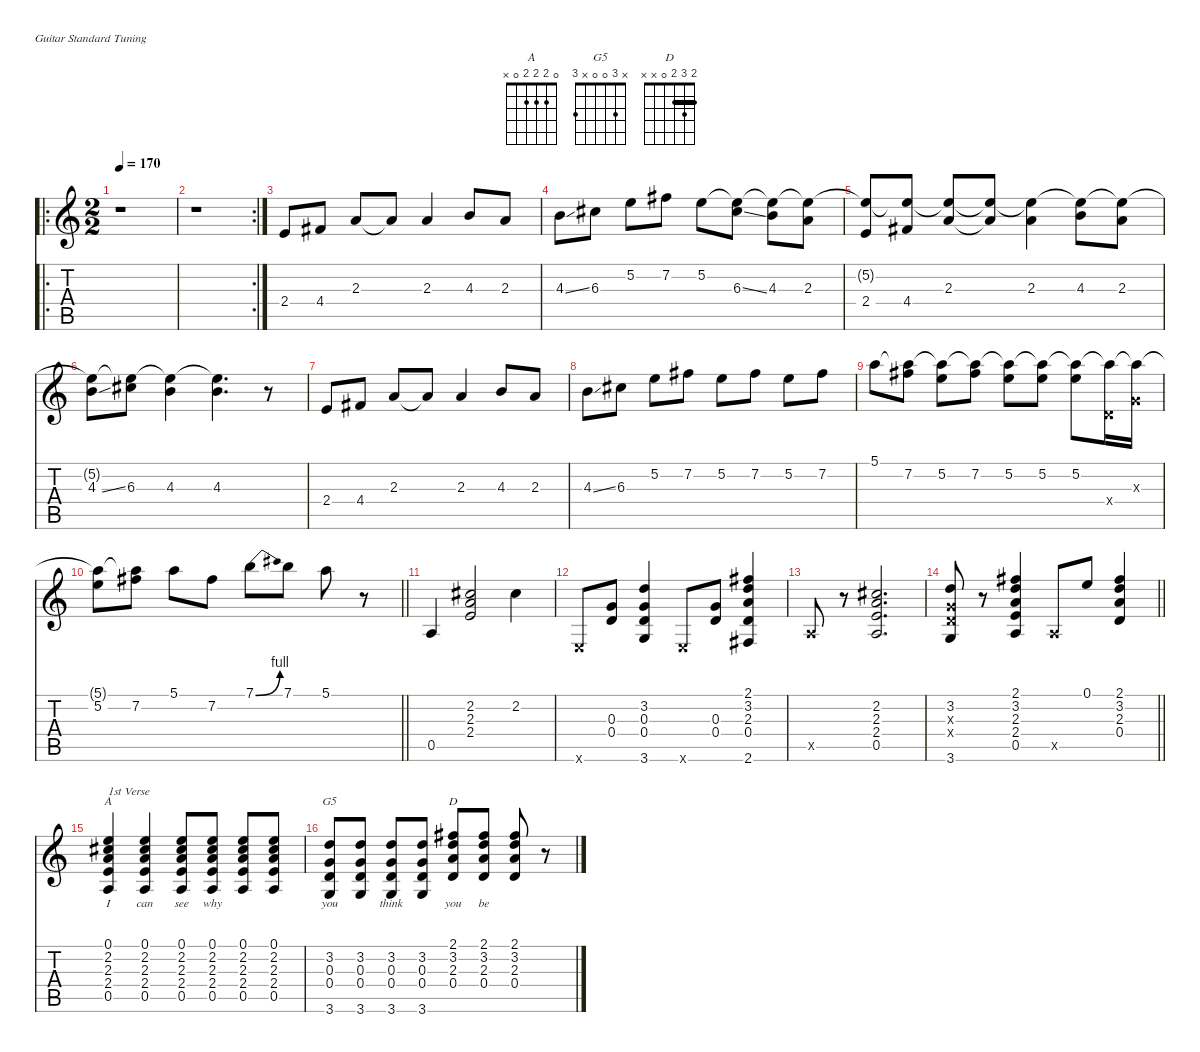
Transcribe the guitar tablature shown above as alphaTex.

\defaultSystemsLayout 4
\hideDynamics
\bracketExtendMode nobrackets
\singleTrackTrackNamePolicy hidden
\multiTrackTrackNamePolicy hidden
\firstSystemTrackNameMode fullname
\firstSystemTrackNameOrientation horizontal
\otherSystemsTrackNameOrientation horizontal
\track ("Acoustic II" "s.guit.") {defaultSystemsLayout 6 instrument acousticguitarsteel}
\staff {score tabs}
\tuning (E4 B3 G3 D3 A2 E2)
\chord ("A" 0 2 2 2 0 x)
\chord ("G5" x 3 0 0 x 3)
\chord ("D" 2 3 2 0 x x) {barre 2}
\ro
\ts (2 2)
\tempo 170
\clef g2
\ks c
r.1{dy f instrument acousticguitarsteel beam Down} |
\rc 2
r.1{beam Down} |
2.4.8{beam Up} 4.4{acc #}.8{beam Up} 2.3.8{beam Up} 2.3{t}.8{beam Up} 2.3.4{beam Up} 4.3.8{beam Up} 2.3.8{beam Up} |
4.3{ss}.8{beam Down} 6.3{acc #}.8{beam Down} 5.2.8{beam Down} 7.2{acc #}.8{beam Down} 5.2.8{beam Down} (6.3{ss acc #} 5.2{t}).8{beam Down} (4.3 5.2{t}).8{beam Down} (2.3 5.2{t}).8{beam Down} |
(2.4 5.2{t}).8{beam Up} (4.4{acc #} 5.2{t}).8{beam Up} (2.3 5.2{t}).8{beam Up} (2.3{t} 5.2{t}).8{beam Up} (2.3 5.2{t}).4{beam Down} (4.3 5.2{t}).8{beam Down} (2.3 5.2{t}).8{beam Down} |
(4.3{ss} 5.2{t}).8{beam Down} (6.3{acc #} 5.2{t}).8{beam Down} (4.3 5.2{t}).4{beam Down} (5.2{t} 4.3).4{d beam Down} r.8{beam Down} |
2.4.8{beam Up} 4.4{acc #}.8{beam Up} 2.3.8{beam Up} 2.3{t}.8{beam Up} 2.3.4{beam Up} 4.3.8{beam Up} 2.3.8{beam Up} |
4.3{ss}.8{beam Down} 6.3{acc #}.8{beam Down} 5.2.8{beam Down} 7.2{acc #}.8{beam Down} 5.2.8{beam Down} 7.2{acc #}.8{beam Down} 5.2.8{beam Down} 7.2{acc #}.8{beam Down} |
5.1.8{beam Down} (7.2{acc #} 5.1{t}).8{beam Down} (5.2 5.1{t}).8{beam Down} (7.2{acc #} 5.1{t}).8{beam Down} (5.2 5.1{t}).8{beam Down} (5.2 5.1{t}).8{beam Down} (5.2 5.1{t}).8{beam Down} (0.4{x} 5.1{t}).16{beam Down} (0.3{x} 5.1{t}).16{beam Down} |
\barLineRight lightlight
(5.2 5.1{t}).8{beam Down} (5.1{t} 7.2{acc #}).8{beam Down} 5.1.8{beam Down} 7.2{acc #}.8{beam Down} 7.1{be (bend 0 0 30 4)}.8{beam Down} 7.1.8{beam Down} 5.1.8{beam Down} r.8{beam Down} |
0.5.4{beam Up} (2.2{acc #} 2.3 2.4).2{beam Up} 2.2{acc #}.4{beam Down} |
0.6{x}.8{beam Up} (0.3 0.4).8{beam Up} (3.2 0.3 0.4 3.6).4{beam Up} 0.6{x}.8{beam Up} (0.3 0.4).8{beam Up} (2.1{acc #} 3.2 2.3 0.4 2.6{acc #}).4{beam Up} |
0.5{x}.8{beam Up} r.8{beam Up} (2.2{acc #} 2.3 2.4 0.5).2{d beam Up} |
\barLineRight lightlight
(3.2 0.3{x} 0.4{x} 3.6).8{beam Up} r.8{beam Up} (2.1{acc #} 3.2 2.3 2.4 0.5).4{beam Up} 0.5{x}.8{beam Up} 0.1.8{beam Up} (2.1{acc #} 3.2 2.3 0.4).4{beam Up} |
(0.1 2.2{acc #} 2.3 2.4 0.5).4{ch "A" txt "1st Verse" lyrics (0 "I") lyrics (1 "") lyrics (2 "") lyrics (3 "") lyrics (4 "") beam Up} (0.1 2.2{acc #} 2.3 2.4 0.5).4{lyrics (0 "can") lyrics (1 "") lyrics (2 "") lyrics (3 "") lyrics (4 "") beam Up} (0.1 2.2{acc #} 2.3 2.4 0.5).8{lyrics (0 "see") lyrics (1 "") lyrics (2 "") lyrics (3 "") lyrics (4 "") beam Up} (0.1 2.2{acc #} 2.3 2.4 0.5).8{lyrics (0 "why") lyrics (1 "") lyrics (2 "") lyrics (3 "") lyrics (4 "") beam Up} (0.1 2.2{acc #} 2.3 2.4 0.5).8{lyrics (0 " ") lyrics (1 "") lyrics (2 "") lyrics (3 "") lyrics (4 "") beam Up} (0.1 2.2{acc #} 2.3 2.4 0.5).8{lyrics (0 " ") lyrics (1 "") lyrics (2 "") lyrics (3 "") lyrics (4 "") beam Up} |
(3.2 0.3 0.4 3.6).8{ch "G5" lyrics (0 "you") lyrics (1 "") lyrics (2 "") lyrics (3 "") lyrics (4 "") beam Up} (3.2 0.3 0.4 3.6).8{lyrics (0 " ") lyrics (1 "") lyrics (2 "") lyrics (3 "") lyrics (4 "") beam Up} (3.2 0.3 0.4 3.6).8{lyrics (0 "think") lyrics (1 "") lyrics (2 "") lyrics (3 "") lyrics (4 "") beam Up} (3.2 0.3 0.4 3.6).8{lyrics (0 " ") lyrics (1 "") lyrics (2 "") lyrics (3 "") lyrics (4 "") beam Up} (2.1{acc #} 3.2 2.3 0.4).8{ch "D" lyrics (0 "you") lyrics (1 "") lyrics (2 "") lyrics (3 "") lyrics (4 "") beam Up} (2.1{acc #} 3.2 2.3 0.4).8{lyrics (0 "be") lyrics (1 "") lyrics (2 "") lyrics (3 "") lyrics (4 "") beam Up} (2.1{acc #} 3.2 2.3 0.4).8{lyrics (0 " ") lyrics (1 "") lyrics (2 "") lyrics (3 "") lyrics (4 "") beam Up} r.8{beam Up}
